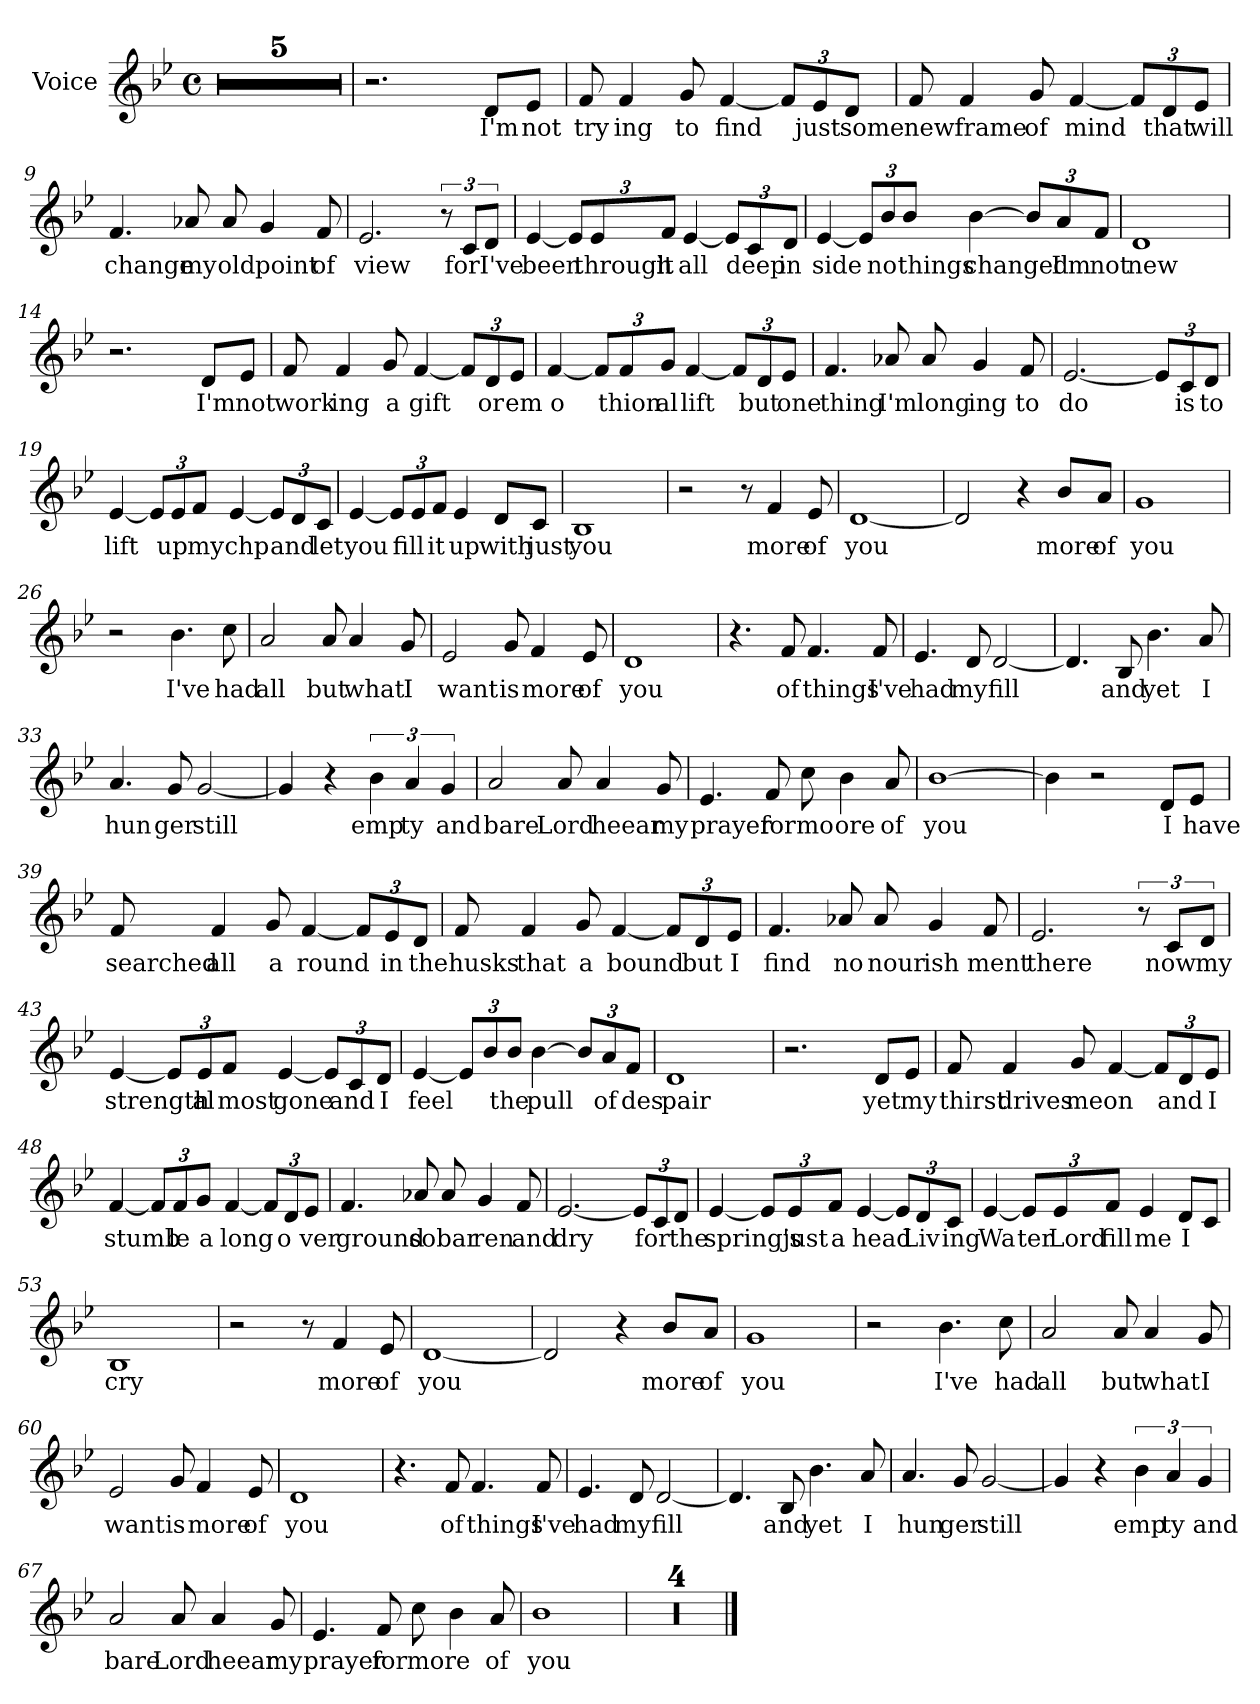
**kern	**text
*part1	*part1
*staff1	*staff1
*I"Voice	*
*I'V	*
*clefG2	*
*k[b-e-]	*
*B-:	*
*M4/4	*
*met(c)	*
=1	=1
1r	.
=2	=2
1r	.
=3	=3
1r	.
=4	=4
1r	.
=5	=5
1r	.
=6	=6
2.r	.
!	!LO:LY:b
8d/L	I'm
!	!LO:LY:b
8e-/J	not
=7	=7
!	!LO:LY:b
8f/	try
!	!LO:LY:b
4f/	ing
!	!LO:LY:b
8g/	to
!	!LO:LY:b
[4f/	find
12f/L]	.
!	!LO:LY:b
12e-/	just
!	!LO:LY:b
12d/J	some
=8	=8
!	!LO:LY:b
8f/	new
!	!LO:LY:b
4f/	frame
!	!LO:LY:b
8g/	of
!	!LO:LY:b
[4f/	mind
12f/L]	.
!	!LO:LY:b
12d/	that
!	!LO:LY:b
12e-/J	will
!!LO:LB:g=z
=9	=9
!	!LO:LY:b
4.f/	change
!	!LO:LY:b
8a-X/	my
!	!LO:LY:b
8a-/	old
!	!LO:LY:b
4g/	point
!	!LO:LY:b
8f/	of
=10	=10
!	!LO:LY:b
2.e-/	view
12r	.
!	!LO:LY:b
12c/L	for
!	!LO:LY:b
12d/J	I've
=11	=11
!	!LO:LY:b
[4e-/	been
12e-/L]	.
!	!LO:LY:b
12e-/	through
!	!LO:LY:b
12f/J	it
!	!LO:LY:b
[4e-/	all
12e-/L]	.
!	!LO:LY:b
12c/	deep
!	!LO:LY:b
12d/J	in
!!LO:LB:g=z
=12	=12
!	!LO:LY:b
[4e-/	side
12e-/L]	.
!	!LO:LY:b
12b-/	no
!	!LO:LY:b
12b-/J	things
!	!LO:LY:b
[4b-\	changed
12b-/L]	.
!	!LO:LY:b
12a/	I'm
!	!LO:LY:b
12f/J	not
=13	=13
!	!LO:LY:b
1d	new
=14	=14
2.r	.
!	!LO:LY:b
8d/L	I'm
!	!LO:LY:b
8e-/J	not
=15	=15
!	!LO:LY:b
8f/	work
!	!LO:LY:b
4f/	ing
!	!LO:LY:b
8g/	a
!	!LO:LY:b
[4f/	gift
12f/L]	.
!	!LO:LY:b
12d/	or
!	!LO:LY:b
12e-/J	em
!!LO:LB:g=z
=16	=16
!	!LO:LY:b
[4f/	o
12f/L]	.
!	!LO:LY:b
12f/	thion
!	!LO:LY:b
12g/J	al
!	!LO:LY:b
[4f/	lift
12f/L]	.
!	!LO:LY:b
12d/	but
!	!LO:LY:b
12e-/J	one
=17	=17
!	!LO:LY:b
4.f/	thing
!	!LO:LY:b
8a-X/	I'm
!	!LO:LY:b
8a-/	long
!	!LO:LY:b
4g/	ing
!	!LO:LY:b
8f/	to
=18	=18
!	!LO:LY:b
[2.e-/	do
12e-/L]	.
!	!LO:LY:b
12c/	is
!	!LO:LY:b
12d/J	to
=19	=19
!	!LO:LY:b
[4e-/	lift
12e-/L]	.
!	!LO:LY:b
12e-/	up
!	!LO:LY:b
12f/J	my
!	!LO:LY:b
[4e-/	chp
12e-/L]	.
!	!LO:LY:b
12d/	and
!	!LO:LY:b
12c/J	let
!!LO:LB:g=z
=20	=20
!	!LO:LY:b
[4e-/	you
12e-/L]	.
!	!LO:LY:b
12e-/	fill
!	!LO:LY:b
12f/J	it
!	!LO:LY:b
4e-/	up
!	!LO:LY:b
8d/L	with
!	!LO:LY:b
8c/J	just
=21	=21
!	!LO:LY:b
1B-	you
=22	=22
2r	.
8r	.
!	!LO:LY:b
4f/	more
!	!LO:LY:b
8e-/	of
=23	=23
!	!LO:LY:b
[1d	you
=24	=24
2d/]	.
4r	.
!	!LO:LY:b
8b-/L	more
!	!LO:LY:b
8a/J	of
=25	=25
!	!LO:LY:b
1g	you
!!LO:LB:g=z
=26	=26
2r	.
!	!LO:LY:b
4.b-\	I've
!	!LO:LY:b
8cc\	had
=27	=27
!	!LO:LY:b
2a/	all
!	!LO:LY:b
8a/	but
!	!LO:LY:b
4a/	what
!	!LO:LY:b
8g/	I
=28	=28
!	!LO:LY:b
2e-/	want
!	!LO:LY:b
8g/	is
!	!LO:LY:b
4f/	more
!	!LO:LY:b
8e-/	of
=29	=29
!	!LO:LY:b
1d	you
=30	=30
4.r	.
!	!LO:LY:b
8f/	of
!	!LO:LY:b
4.f/	things
!	!LO:LY:b
8f/	I've
=31	=31
!	!LO:LY:b
4.e-/	had
!	!LO:LY:b
8d/	my
!	!LO:LY:b
[2d/	fill
!!LO:LB:g=z
=32	=32
4.d/]	.
!	!LO:LY:b
8B-/	and
!	!LO:LY:b
4.b-\	yet
!	!LO:LY:b
8a/	I
=33	=33
!	!LO:LY:b
4.a/	hun
!	!LO:LY:b
8g/	ger
!	!LO:LY:b
[2g/	still
=34	=34
4g/]	.
4r	.
!	!LO:LY:b
6b-\	emp
!	!LO:LY:b
6a/	ty
!	!LO:LY:b
6g/	and
=35	=35
!	!LO:LY:b
2a/	bare
!	!LO:LY:b
8a/	Lord
!	!LO:LY:b
4a/	heear
!	!LO:LY:b
8g/	my
=36	=36
!	!LO:LY:b
4.e-/	prayer
!	!LO:LY:b
8f/	for
!	!LO:LY:b
8cc\	mo
!	!LO:LY:b
4b-\	ore
!	!LO:LY:b
8a/	of
!!LO:LB:g=z
=37	=37
!	!LO:LY:b
[1b-	you
=38	=38
4b-\]	.
2r	.
!	!LO:LY:b
8d/L	I
!	!LO:LY:b
8e-/J	have
=39	=39
!	!LO:LY:b
8f/	searched
!	!LO:LY:b
4f/	all
!	!LO:LY:b
8g/	a
!	!LO:LY:b
[4f/	round
12f/L]	.
!	!LO:LY:b
12e-/	in
!	!LO:LY:b
12d/J	the
=40	=40
!	!LO:LY:b
8f/	husks
!	!LO:LY:b
4f/	that
!	!LO:LY:b
8g/	a
!	!LO:LY:b
[4f/	bound
12f/L]	.
!	!LO:LY:b
12d/	but
!	!LO:LY:b
12e-/J	I
!!LO:PB:g=z
=41	=41
!	!LO:LY:b
4.f/	find
!	!LO:LY:b
8a-X/	no
!	!LO:LY:b
8a-/	nour
!	!LO:LY:b
4g/	ish
!	!LO:LY:b
8f/	ment
=42	=42
!	!LO:LY:b
2.e-/	there
12r	.
!	!LO:LY:b
12c/L	now
!	!LO:LY:b
12d/J	my
=43	=43
!	!LO:LY:b
[4e-/	strength
12e-/L]	.
!	!LO:LY:b
12e-/	al
!	!LO:LY:b
12f/J	most
!	!LO:LY:b
[4e-/	gone
12e-/L]	.
!	!LO:LY:b
12c/	and
!	!LO:LY:b
12d/J	I
!!LO:LB:g=z
=44	=44
!	!LO:LY:b
[4e-/	feel
12e-/L]	.
12b-/	.
!	!LO:LY:b
12b-/J	the
!	!LO:LY:b
[4b-\	pull
12b-/L]	.
!	!LO:LY:b
12a/	of
!	!LO:LY:b
12f/J	des
=45	=45
!	!LO:LY:b
1d	pair
=46	=46
2.r	.
!	!LO:LY:b
8d/L	yet
!	!LO:LY:b
8e-/J	my
=47	=47
!	!LO:LY:b
8f/	thirst
!	!LO:LY:b
4f/	drives
!	!LO:LY:b
8g/	me
!	!LO:LY:b
[4f/	on
12f/L]	.
!	!LO:LY:b
12d/	and
!	!LO:LY:b
12e-/J	I
!!LO:LB:g=z
=48	=48
!	!LO:LY:b
[4f/	stumb
12f/L]	.
!	!LO:LY:b
12f/	le
!	!LO:LY:b
12g/J	a
!	!LO:LY:b
[4f/	long
12f/L]	.
!	!LO:LY:b
12d/	o
!	!LO:LY:b
12e-/J	ver
=49	=49
!	!LO:LY:b
4.f/	ground
!	!LO:LY:b
8a-X/	so
!	!LO:LY:b
8a-/	bar
!	!LO:LY:b
4g/	ren
!	!LO:LY:b
8f/	and
=50	=50
!	!LO:LY:b
[2.e-/	dry
12e-/L]	.
!	!LO:LY:b
12c/	for
!	!LO:LY:b
12d/J	the
!!LO:LB:g=z
=51	=51
!	!LO:LY:b
[4e-/	spring's
12e-/L]	.
!	!LO:LY:b
12e-/	just
!	!LO:LY:b
12f/J	a
!	!LO:LY:b
[4e-/	head
12e-/L]	.
!	!LO:LY:b
12d/	Liv
!	!LO:LY:b
12c/J	ing
=52	=52
!	!LO:LY:b
[4e-/	Wa
!	!LO:LY:b
12e-/L]	ter
!	!LO:LY:b
12e-/	Lord
!	!LO:LY:b
12f/J	fill
!	!LO:LY:b
4e-/	me
!	!LO:LY:b
8d/L	I
8c/J	.
=53	=53
!	!LO:LY:b
1B-	cry
=54	=54
2r	.
8r	.
!	!LO:LY:b
4f/	more
!	!LO:LY:b
8e-/	of
=55	=55
!	!LO:LY:b
[1d	you
!!LO:LB:g=z
=56	=56
2d/]	.
4r	.
!	!LO:LY:b
8b-/L	more
!	!LO:LY:b
8a/J	of
=57	=57
!	!LO:LY:b
1g	you
=58	=58
2r	.
!	!LO:LY:b
4.b-\	I've
!	!LO:LY:b
8cc\	had
=59	=59
!	!LO:LY:b
2a/	all
!	!LO:LY:b
8a/	but
!	!LO:LY:b
4a/	what
!	!LO:LY:b
8g/	I
=60	=60
!	!LO:LY:b
2e-/	want
!	!LO:LY:b
8g/	is
!	!LO:LY:b
4f/	more
!	!LO:LY:b
8e-/	of
=61	=61
!	!LO:LY:b
1d	you
!!LO:LB:g=z
=62	=62
4.r	.
!	!LO:LY:b
8f/	of
!	!LO:LY:b
4.f/	things
!	!LO:LY:b
8f/	I've
=63	=63
!	!LO:LY:b
4.e-/	had
!	!LO:LY:b
8d/	my
!	!LO:LY:b
[2d/	fill
=64	=64
4.d/]	.
!	!LO:LY:b
8B-/	and
!	!LO:LY:b
4.b-\	yet
!	!LO:LY:b
8a/	I
=65	=65
!	!LO:LY:b
4.a/	hun
!	!LO:LY:b
8g/	ger
!	!LO:LY:b
[2g/	still
=66	=66
4g/]	.
4r	.
!	!LO:LY:b
6b-\	emp
!	!LO:LY:b
6a/	ty
!	!LO:LY:b
6g/	and
!!LO:LB:g=z
=67	=67
!	!LO:LY:b
2a/	bare
!	!LO:LY:b
8a/	Lord
!	!LO:LY:b
4a/	heear
!	!LO:LY:b
8g/	my
=68	=68
!	!LO:LY:b
4.e-/	prayer
!	!LO:LY:b
8f/	for
!	!LO:LY:b
8cc\	mo
!	!LO:LY:b
4b-\	re
!	!LO:LY:b
8a/	of
=69	=69
!	!LO:LY:b
1b-	you
=70	=70
1r	.
=71	=71
1r	.
=72	=72
1r	.
=73	=73
1r	.
==	==
*-	*-
